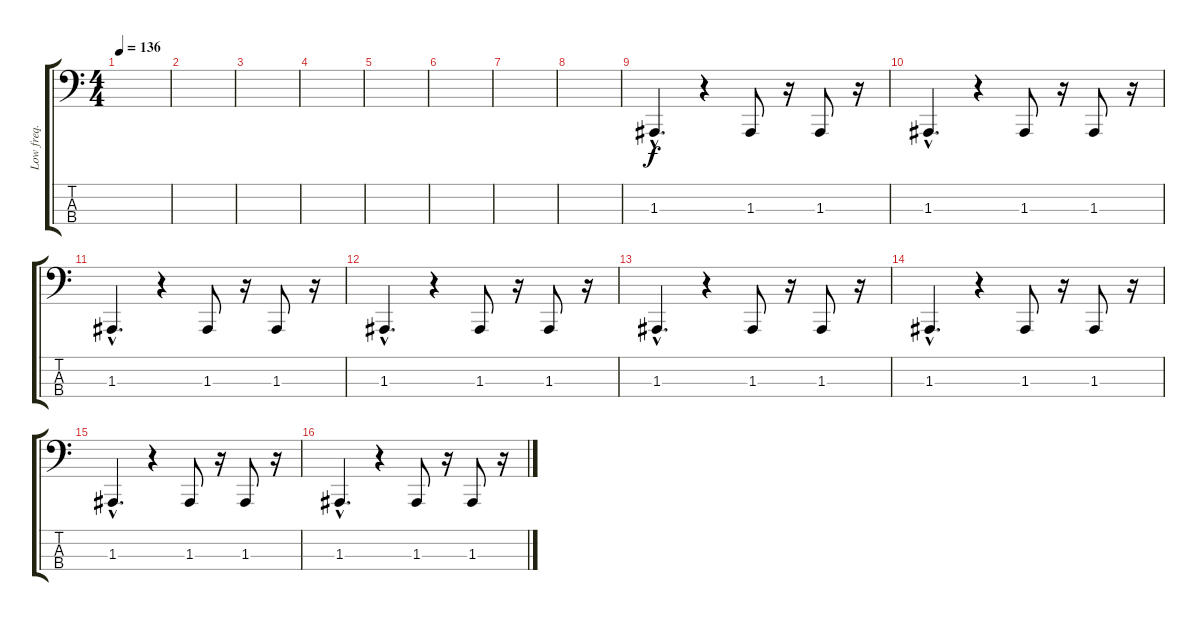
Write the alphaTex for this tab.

\track ("Low freq. Bass" "Low freq. ") {instrument ocarina}
\staff {score tabs}
\tuning (G2 D2 A1 E1) {hide}
\ts (4 4)
\tempo 136
\clef f4
\ks c
|
|
|
|
|
|
|
|
1.3{hac}.4{d} r.4 1.3.8 r.16 1.3.8 r.16 |
1.3{hac}.4{d} r.4 1.3.8 r.16 1.3.8 r.16 |
1.3{hac}.4{d} r.4 1.3.8 r.16 1.3.8 r.16 |
1.3{hac}.4{d} r.4 1.3.8 r.16 1.3.8 r.16 |
1.3{hac}.4{d} r.4 1.3.8 r.16 1.3.8 r.16 |
1.3{hac}.4{d} r.4 1.3.8 r.16 1.3.8 r.16 |
1.3{hac}.4{d} r.4 1.3.8 r.16 1.3.8 r.16 |
1.3{hac}.4{d} r.4 1.3.8 r.16 1.3.8 r.16
